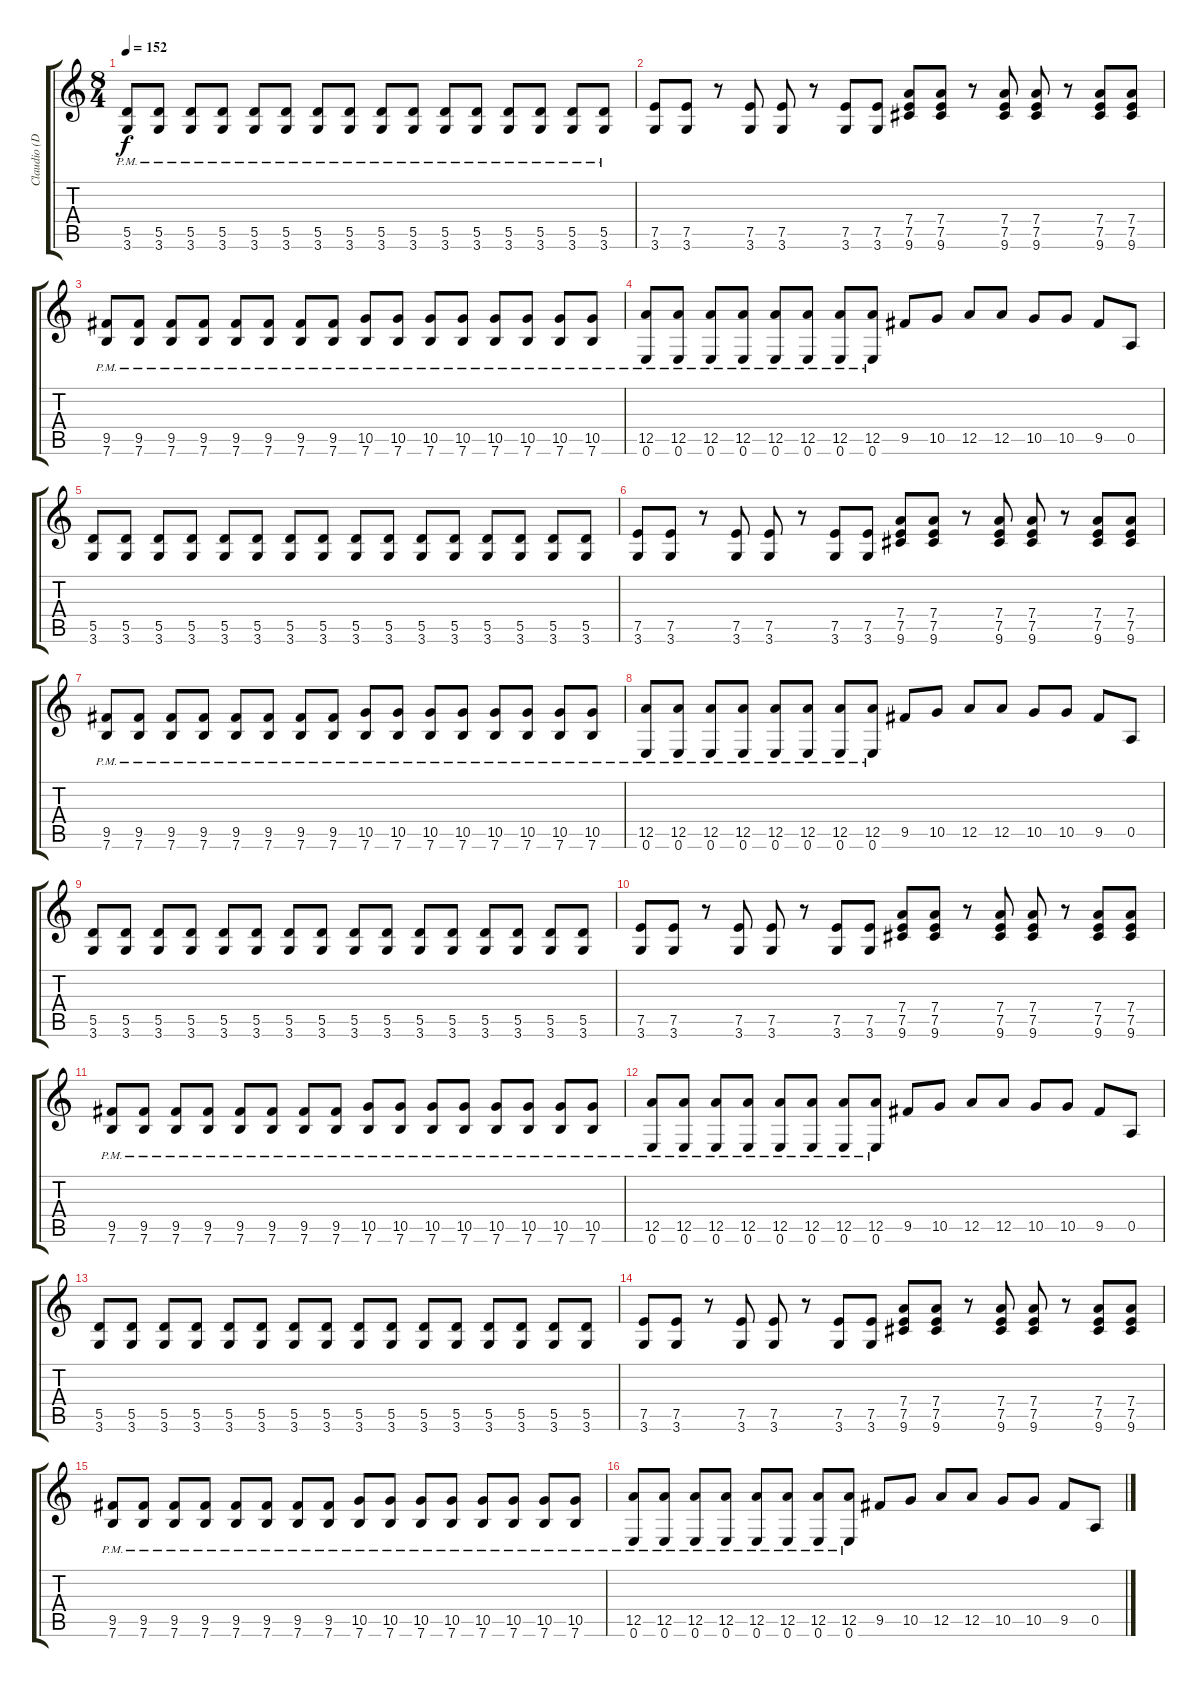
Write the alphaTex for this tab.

\track ("Claudio (Distorted)" "Claudio (D") {instrument overdrivenguitar}
\staff {score tabs}
\tuning (E4 B3 G3 D3 A2 E2) {hide}
\ts (8 4)
\tempo 152
\clef g2
\ks c
(5.5{pm} 3.6{pm}).8{dy f} (5.5{pm} 3.6{pm}).8 (5.5{pm} 3.6{pm}).8 (5.5{pm} 3.6{pm}).8 (5.5{pm} 3.6{pm}).8 (5.5{pm} 3.6{pm}).8 (5.5{pm} 3.6{pm}).8 (5.5{pm} 3.6{pm}).8 (5.5{pm} 3.6{pm}).8 (5.5{pm} 3.6{pm}).8 (5.5{pm} 3.6{pm}).8 (5.5{pm} 3.6{pm}).8 (5.5{pm} 3.6{pm}).8 (5.5{pm} 3.6{pm}).8 (5.5{pm} 3.6{pm}).8 (5.5{pm} 3.6{pm}).8 |
(7.5 3.6).8 (7.5 3.6).8 r.8 (7.5 3.6).8 (7.5 3.6).8 r.8 (7.5 3.6).8 (7.5 3.6).8 (7.4 7.5 9.6).8 (7.4 7.5 9.6).8 r.8 (7.4 7.5 9.6).8 (7.4 7.5 9.6).8 r.8 (7.4 7.5 9.6).8 (7.4 7.5 9.6).8 |
(9.5{pm} 7.6{pm}).8 (9.5{pm} 7.6{pm}).8 (9.5{pm} 7.6{pm}).8 (9.5{pm} 7.6{pm}).8 (9.5{pm} 7.6{pm}).8 (9.5{pm} 7.6{pm}).8 (9.5{pm} 7.6{pm}).8 (9.5{pm} 7.6{pm}).8 (10.5{pm} 7.6{pm}).8 (10.5{pm} 7.6{pm}).8 (10.5{pm} 7.6{pm}).8 (10.5{pm} 7.6{pm}).8 (10.5{pm} 7.6{pm}).8 (10.5{pm} 7.6{pm}).8 (10.5{pm} 7.6{pm}).8 (10.5{pm} 7.6{pm}).8 |
(12.5{pm} 0.6{pm}).8 (12.5{pm} 0.6{pm}).8 (12.5{pm} 0.6{pm}).8 (12.5{pm} 0.6{pm}).8 (12.5{pm} 0.6{pm}).8 (12.5{pm} 0.6{pm}).8 (12.5{pm} 0.6{pm}).8 (12.5{pm} 0.6{pm}).8 9.5.8 10.5.8 12.5.8 12.5.8 10.5.8 10.5.8 9.5.8 0.5.8 |
(5.5 3.6).8 (5.5 3.6).8 (5.5 3.6).8 (5.5 3.6).8 (5.5 3.6).8 (5.5 3.6).8 (5.5 3.6).8 (5.5 3.6).8 (5.5 3.6).8 (5.5 3.6).8 (5.5 3.6).8 (5.5 3.6).8 (5.5 3.6).8 (5.5 3.6).8 (5.5 3.6).8 (5.5 3.6).8 |
(7.5 3.6).8 (7.5 3.6).8 r.8 (7.5 3.6).8 (7.5 3.6).8 r.8 (7.5 3.6).8 (7.5 3.6).8 (7.4 7.5 9.6).8 (7.4 7.5 9.6).8 r.8 (7.4 7.5 9.6).8 (7.4 7.5 9.6).8 r.8 (7.4 7.5 9.6).8 (7.4 7.5 9.6).8 |
(9.5{pm} 7.6{pm}).8 (9.5{pm} 7.6{pm}).8 (9.5{pm} 7.6{pm}).8 (9.5{pm} 7.6{pm}).8 (9.5{pm} 7.6{pm}).8 (9.5{pm} 7.6{pm}).8 (9.5{pm} 7.6{pm}).8 (9.5{pm} 7.6{pm}).8 (10.5{pm} 7.6{pm}).8 (10.5{pm} 7.6{pm}).8 (10.5{pm} 7.6{pm}).8 (10.5{pm} 7.6{pm}).8 (10.5{pm} 7.6{pm}).8 (10.5{pm} 7.6{pm}).8 (10.5{pm} 7.6{pm}).8 (10.5{pm} 7.6{pm}).8 |
(12.5{pm} 0.6{pm}).8 (12.5{pm} 0.6{pm}).8 (12.5{pm} 0.6{pm}).8 (12.5{pm} 0.6{pm}).8 (12.5{pm} 0.6{pm}).8 (12.5{pm} 0.6{pm}).8 (12.5{pm} 0.6{pm}).8 (12.5{pm} 0.6{pm}).8 9.5.8 10.5.8 12.5.8 12.5.8 10.5.8 10.5.8 9.5.8 0.5.8 |
(5.5 3.6).8 (5.5 3.6).8 (5.5 3.6).8 (5.5 3.6).8 (5.5 3.6).8 (5.5 3.6).8 (5.5 3.6).8 (5.5 3.6).8 (5.5 3.6).8 (5.5 3.6).8 (5.5 3.6).8 (5.5 3.6).8 (5.5 3.6).8 (5.5 3.6).8 (5.5 3.6).8 (5.5 3.6).8 |
(7.5 3.6).8 (7.5 3.6).8 r.8 (7.5 3.6).8 (7.5 3.6).8 r.8 (7.5 3.6).8 (7.5 3.6).8 (7.4 7.5 9.6).8 (7.4 7.5 9.6).8 r.8 (7.4 7.5 9.6).8 (7.4 7.5 9.6).8 r.8 (7.4 7.5 9.6).8 (7.4 7.5 9.6).8 |
(9.5{pm} 7.6{pm}).8 (9.5{pm} 7.6{pm}).8 (9.5{pm} 7.6{pm}).8 (9.5{pm} 7.6{pm}).8 (9.5{pm} 7.6{pm}).8 (9.5{pm} 7.6{pm}).8 (9.5{pm} 7.6{pm}).8 (9.5{pm} 7.6{pm}).8 (10.5{pm} 7.6{pm}).8 (10.5{pm} 7.6{pm}).8 (10.5{pm} 7.6{pm}).8 (10.5{pm} 7.6{pm}).8 (10.5{pm} 7.6{pm}).8 (10.5{pm} 7.6{pm}).8 (10.5{pm} 7.6{pm}).8 (10.5{pm} 7.6{pm}).8 |
(12.5{pm} 0.6{pm}).8 (12.5{pm} 0.6{pm}).8 (12.5{pm} 0.6{pm}).8 (12.5{pm} 0.6{pm}).8 (12.5{pm} 0.6{pm}).8 (12.5{pm} 0.6{pm}).8 (12.5{pm} 0.6{pm}).8 (12.5{pm} 0.6{pm}).8 9.5.8 10.5.8 12.5.8 12.5.8 10.5.8 10.5.8 9.5.8 0.5.8 |
(5.5 3.6).8 (5.5 3.6).8 (5.5 3.6).8 (5.5 3.6).8 (5.5 3.6).8 (5.5 3.6).8 (5.5 3.6).8 (5.5 3.6).8 (5.5 3.6).8 (5.5 3.6).8 (5.5 3.6).8 (5.5 3.6).8 (5.5 3.6).8 (5.5 3.6).8 (5.5 3.6).8 (5.5 3.6).8 |
(7.5 3.6).8 (7.5 3.6).8 r.8 (7.5 3.6).8 (7.5 3.6).8 r.8 (7.5 3.6).8 (7.5 3.6).8 (7.4 7.5 9.6).8 (7.4 7.5 9.6).8 r.8 (7.4 7.5 9.6).8 (7.4 7.5 9.6).8 r.8 (7.4 7.5 9.6).8 (7.4 7.5 9.6).8 |
(9.5{pm} 7.6{pm}).8 (9.5{pm} 7.6{pm}).8 (9.5{pm} 7.6{pm}).8 (9.5{pm} 7.6{pm}).8 (9.5{pm} 7.6{pm}).8 (9.5{pm} 7.6{pm}).8 (9.5{pm} 7.6{pm}).8 (9.5{pm} 7.6{pm}).8 (10.5{pm} 7.6{pm}).8 (10.5{pm} 7.6{pm}).8 (10.5{pm} 7.6{pm}).8 (10.5{pm} 7.6{pm}).8 (10.5{pm} 7.6{pm}).8 (10.5{pm} 7.6{pm}).8 (10.5{pm} 7.6{pm}).8 (10.5{pm} 7.6{pm}).8 |
(12.5{pm} 0.6{pm}).8 (12.5{pm} 0.6{pm}).8 (12.5{pm} 0.6{pm}).8 (12.5{pm} 0.6{pm}).8 (12.5{pm} 0.6{pm}).8 (12.5{pm} 0.6{pm}).8 (12.5{pm} 0.6{pm}).8 (12.5{pm} 0.6{pm}).8 9.5.8 10.5.8 12.5.8 12.5.8 10.5.8 10.5.8 9.5.8 0.5.8
